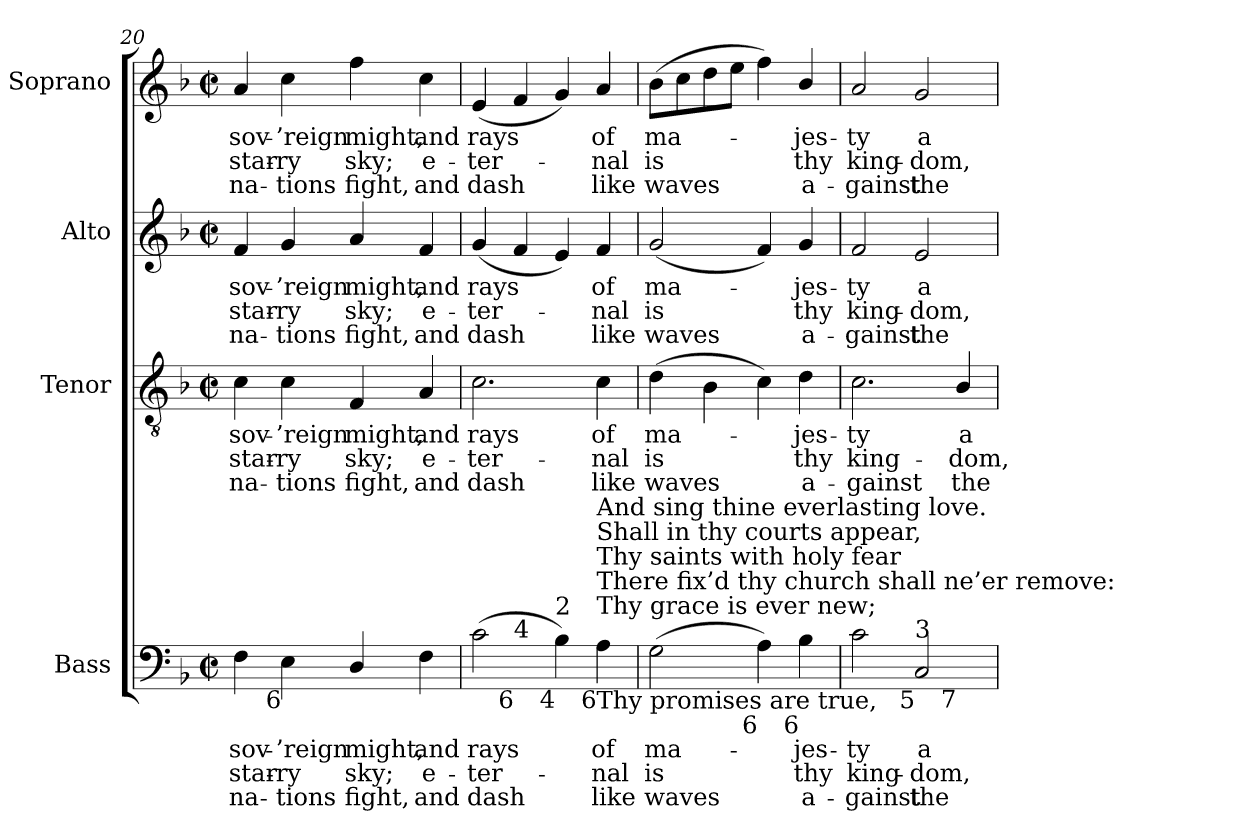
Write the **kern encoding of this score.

**kern	**text	**text	**text	**kern	**text	**text	**text	**kern	**text	**text	**text	**kern	**text	**text	**text
*part4	*part4	*part4	*part4	*part3	*part3	*part3	*part3	*part2	*part2	*part2	*part2	*part1	*part1	*part1	*part1
*staff4	*staff4	*staff4	*staff4	*staff3	*staff3	*staff3	*staff3	*staff2	*staff2	*staff2	*staff2	*staff1	*staff1	*staff1	*staff1
*I"Bass	*	*	*	*I"Tenor	*	*	*	*I"Alto	*	*	*	*I"Soprano	*	*	*
*I'B.	*	*	*	*I'T.	*	*	*	*I'A.	*	*	*	*I'S.	*	*	*
*clefF4	*	*	*	*clefGv2	*	*	*	*clefG2	*	*	*	*clefG2	*	*	*
*	*	*	*	*ITrd7c12	*	*	*	*	*	*	*	*	*	*	*
*k[b-]	*	*	*	*k[b-]	*	*	*	*k[b-]	*	*	*	*k[b-]	*	*	*
*F:	*	*	*	*F:	*	*	*	*F:	*	*	*	*F:	*	*	*
*M2/2	*	*	*	*M2/2	*	*	*	*M2/2	*	*	*	*M2/2	*	*	*
*met(c|)	*	*	*	*met(c|)	*	*	*	*met(c|)	*	*	*	*met(c|)	*	*	*
=20	=20	=20	=20	=20	=20	=20	=20	=20	=20	=20	=20	=20	=20	=20	=20
!	!LO:LY:b:color=#000000	!LO:LY:b:color=#000000	!LO:LY:b:color=#000000	!	!	!	!	!	!	!	!	!	!	!	!
!	!	!	!	!	!LO:LY:b:color=#000000	!LO:LY:b:color=#000000	!LO:LY:b:color=#000000	!	!	!	!	!	!	!	!
!	!	!	!	!	!	!	!	!	!LO:LY:b:color=#000000	!LO:LY:b:color=#000000	!LO:LY:b:color=#000000	!	!	!	!
!	!	!	!	!	!	!	!	!	!	!	!	!	!LO:LY:b:color=#000000	!LO:LY:b:color=#000000	!LO:LY:b:color=#000000
4Fi\	sov-	star-	na-	4Ci\	sov-	star-	na-	4fi/	sov-	star-	na-	4ai/	sov-	star-	na-
!	!LO:LY:b:color=#000000	!LO:LY:b:color=#000000	!LO:LY:b:color=#000000	!	!	!	!	!	!	!	!	!	!	!	!
!	!	!	!	!	!LO:LY:b:color=#000000	!LO:LY:b:color=#000000	!LO:LY:b:color=#000000	!	!	!	!	!	!	!	!
!	!	!	!	!	!	!	!	!	!LO:LY:b:color=#000000	!LO:LY:b:color=#000000	!LO:LY:b:color=#000000	!	!	!	!
!LO:TX:b:rj:t=6	!	!	!	!	!	!	!	!	!	!	!	!	!	!	!
!	!	!	!	!	!	!	!	!	!	!	!	!	!LO:LY:b:color=#000000	!LO:LY:b:color=#000000	!LO:LY:b:color=#000000
4Ei\	-’reign	-ry	-tions	4Ci\	-’reign	-ry	-tions	4gi/	-’reign	-ry	-tions	4cci\	-’reign	-ry	-tions
!	!LO:LY:b:color=#000000	!LO:LY:b:color=#000000	!LO:LY:b:color=#000000	!	!	!	!	!	!	!	!	!	!	!	!
!	!	!	!	!	!LO:LY:b:color=#000000	!LO:LY:b:color=#000000	!LO:LY:b:color=#000000	!	!	!	!	!	!	!	!
!	!	!	!	!	!	!	!	!	!LO:LY:b:color=#000000	!LO:LY:b:color=#000000	!LO:LY:b:color=#000000	!	!	!	!
!	!	!	!	!	!	!	!	!	!	!	!	!	!LO:LY:b:color=#000000	!LO:LY:b:color=#000000	!LO:LY:b:color=#000000
4Di/	might,	sky;	fight,	4FFi/	might,	sky;	fight,	4ai/	might,	sky;	fight,	4ffi\	might,	sky;	fight,
!	!LO:LY:b:color=#000000	!LO:LY:b:color=#000000	!LO:LY:b:color=#000000	!	!	!	!	!	!	!	!	!	!	!	!
!	!	!	!	!	!LO:LY:b:color=#000000	!LO:LY:b:color=#000000	!LO:LY:b:color=#000000	!	!	!	!	!	!	!	!
!	!	!	!	!	!	!	!	!	!LO:LY:b:color=#000000	!LO:LY:b:color=#000000	!LO:LY:b:color=#000000	!	!	!	!
!	!	!	!	!	!	!	!	!	!	!	!	!	!LO:LY:b:color=#000000	!LO:LY:b:color=#000000	!LO:LY:b:color=#000000
4Fi\	and	e-	and	4AAi/	and	e-	and	4fi/	and	e-	and	4cci\	and	e-	and
=21	=21	=21	=21	=21	=21	=21	=21	=21	=21	=21	=21	=21	=21	=21	=21
!	!LO:LY:b:color=#000000	!LO:LY:b:color=#000000	!LO:LY:b:color=#000000	!	!	!	!	!	!	!	!	!	!	!	!
!	!	!	!	!	!LO:LY:b:color=#000000	!LO:LY:b:color=#000000	!LO:LY:b:color=#000000	!	!	!	!	!	!	!	!
!	!	!	!	!	!	!	!	!	!LO:LY:b:color=#000000	!LO:LY:b:color=#000000	!LO:LY:b:color=#000000	!	!	!	!
!LO:TX:b:rj:t=5	!	!	!	!	!	!	!	!	!	!	!	!	!	!	!
!	!	!	!	!	!	!	!	!	!	!	!	!	!LO:LY:b:color=#000000	!LO:LY:b:color=#000000	!LO:LY:b:color=#000000
*^	*	*	*	*	*	*	*	*	*	*	*	*	*	*	*
(2ci\	4ryy	rays	-ter-	dash	2.Ci\	rays	-ter-	dash	(4gi/	rays	-ter-	dash	(4ei/	rays	-ter-	dash
!	!LO:TX:b:rj:t=6	!	!	!	!	!	!	!	!	!	!	!	!	!	!	!
!	!LO:TX:t=4	!	!	!	!	!	!	!	!	!	!	!	!	!	!	!
.	2.ryy	.	.	.	.	.	.	.	4fi/	.	.	.	4fi/	.	.	.
!LO:TX:b:rj:t=4	!	!	!	!	!	!	!	!	!	!	!	!	!	!	!	!
!LO:TX:t=2	!	!	!	!	!	!	!	!	!	!	!	!	!	!	!	!
4B-i\)	.	.	.	.	.	.	.	.	4ei/)	.	.	.	4gi/)	.	.	.
!	!	!LO:LY:b:color=#000000	!LO:LY:b:color=#000000	!LO:LY:b:color=#000000	!	!	!	!	!	!	!	!	!	!	!	!
!	!	!	!	!	!	!LO:LY:b:color=#000000	!LO:LY:b:color=#000000	!LO:LY:b:color=#000000	!	!	!	!	!	!	!	!
!	!	!	!	!	!	!	!	!	!	!LO:LY:b:color=#000000	!LO:LY:b:color=#000000	!LO:LY:b:color=#000000	!	!	!	!
!LO:TX:b:t=Thy promises are true,	!	!	!	!	!	!	!	!	!	!	!	!	!	!	!	!
!LO:TX:t=Thy grace is ever new;	!	!	!	!	!	!	!	!	!	!	!	!	!	!	!	!
!LO:TX:t=There fix’d thy church shall ne’er remove&colon;	!	!	!	!	!	!	!	!	!	!	!	!	!	!	!	!
!LO:TX:t=Thy saints with holy fear	!	!	!	!	!	!	!	!	!	!	!	!	!	!	!	!
!LO:TX:t=Shall in thy courts appear,	!	!	!	!	!	!	!	!	!	!	!	!	!	!	!	!
!LO:TX:t=And sing thine everlasting love.	!	!	!	!	!	!	!	!	!	!	!	!	!	!	!	!
!LO:TX:b:rj:t=6	!	!	!	!	!	!	!	!	!	!	!	!	!	!	!	!
!	!	!	!	!	!	!	!	!	!	!	!	!	!	!LO:LY:b:color=#000000	!LO:LY:b:color=#000000	!LO:LY:b:color=#000000
4Ai\	.	of	-nal	like	4Ci\	of	-nal	like	4fi/	of	-nal	like	4ai/	of	-nal	like
*v	*v	*	*	*	*	*	*	*	*	*	*	*	*	*	*	*
=22	=22	=22	=22	=22	=22	=22	=22	=22	=22	=22	=22	=22	=22	=22	=22
*^	*	*	*	*	*	*	*	*	*	*	*	*	*	*	*
!	!	!LO:LY:b:color=#000000	!LO:LY:b:color=#000000	!LO:LY:b:color=#000000	!	!	!	!	!	!	!	!	!	!	!	!
*v	*v	*	*	*	*	*	*	*	*	*	*	*	*	*	*	*
*^	*	*	*	*	*	*	*	*	*	*	*	*	*	*	*
!	!	!	!	!	!	!LO:LY:b:color=#000000	!LO:LY:b:color=#000000	!LO:LY:b:color=#000000	!	!	!	!	!	!	!	!
*v	*v	*	*	*	*	*	*	*	*	*	*	*	*	*	*	*
*^	*	*	*	*	*	*	*	*	*	*	*	*	*	*	*
!	!	!	!	!	!	!	!	!	!	!LO:LY:b:color=#000000	!LO:LY:b:color=#000000	!LO:LY:b:color=#000000	!	!	!	!
*v	*v	*	*	*	*	*	*	*	*	*	*	*	*	*	*	*
*^	*	*	*	*	*	*	*	*	*	*	*	*	*	*	*
!	!	!	!	!	!	!	!	!	!	!	!	!	!	!LO:LY:b:color=#000000	!LO:LY:b:color=#000000	!LO:LY:b:color=#000000
*v	*v	*	*	*	*	*	*	*	*	*	*	*	*	*	*	*
(2Gi\	ma-	is	waves	(4Di\	ma-	is	waves	(2gi/	ma-	is	waves	(8b-i\L	ma-	is	waves
.	.	.	.	.	.	.	.	.	.	.	.	8cci\	.	.	.
.	.	.	.	4BB-i\	.	.	.	.	.	.	.	8ddi\	.	.	.
.	.	.	.	.	.	.	.	.	.	.	.	8eei\J	.	.	.
!LO:TX:b:rj:t=6	!	!	!	!	!	!	!	!	!	!	!	!	!	!	!
4Ai\)	.	.	.	4Ci\)	.	.	.	4fi/)	.	.	.	4ffi\)	.	.	.
!	!LO:LY:b:color=#000000	!LO:LY:b:color=#000000	!LO:LY:b:color=#000000	!	!	!	!	!	!	!	!	!	!	!	!
!	!	!	!	!	!LO:LY:b:color=#000000	!LO:LY:b:color=#000000	!LO:LY:b:color=#000000	!	!	!	!	!	!	!	!
!	!	!	!	!	!	!	!	!	!LO:LY:b:color=#000000	!LO:LY:b:color=#000000	!LO:LY:b:color=#000000	!	!	!	!
!LO:TX:b:rj:t=6	!	!	!	!	!	!	!	!	!	!	!	!	!	!	!
!	!	!	!	!	!	!	!	!	!	!	!	!	!LO:LY:b:color=#000000	!LO:LY:b:color=#000000	!LO:LY:b:color=#000000
4B-i\	-jes-	thy	a-	4Di\	-jes-	thy	a-	4gi/	-jes-	thy	a-	4b-i/	-jes-	thy	a-
=23	=23	=23	=23	=23	=23	=23	=23	=23	=23	=23	=23	=23	=23	=23	=23
!	!LO:LY:b:color=#000000	!LO:LY:b:color=#000000	!LO:LY:b:color=#000000	!	!	!	!	!	!	!	!	!	!	!	!
!	!	!	!	!	!LO:LY:b:color=#000000	!LO:LY:b:color=#000000	!LO:LY:b:color=#000000	!	!	!	!	!	!	!	!
!	!	!	!	!	!	!	!	!	!LO:LY:b:color=#000000	!LO:LY:b:color=#000000	!LO:LY:b:color=#000000	!	!	!	!
!LO:TX:b:rj:t=6	!	!	!	!	!	!	!	!	!	!	!	!	!	!	!
!LO:TX:t=4	!	!	!	!	!	!	!	!	!	!	!	!	!	!	!
!	!	!	!	!	!	!	!	!	!	!	!	!	!LO:LY:b:color=#000000	!LO:LY:b:color=#000000	!LO:LY:b:color=#000000
*^	*	*	*	*	*	*	*	*	*	*	*	*	*	*	*
2ci\	2.ryy	-ty	king-	-gainst	2.Ci\	-ty	king-	-gainst	2fi/	-ty	king-	-gainst	2ai/	-ty	king-	-gainst
!	!	!LO:LY:b:color=#000000	!LO:LY:b:color=#000000	!LO:LY:b:color=#000000	!	!	!	!	!	!	!	!	!	!	!	!
!	!	!	!	!	!	!	!	!	!	!LO:LY:b:color=#000000	!LO:LY:b:color=#000000	!LO:LY:b:color=#000000	!	!	!	!
!LO:TX:b:rj:t=5	!	!	!	!	!	!	!	!	!	!	!	!	!	!	!	!
!LO:TX:t=3	!	!	!	!	!	!	!	!	!	!	!	!	!	!	!	!
!	!	!	!	!	!	!	!	!	!	!	!	!	!	!LO:LY:b:color=#000000	!LO:LY:b:color=#000000	!LO:LY:b:color=#000000
2Ci/	.	a-	-dom,	the	.	.	.	.	2ei/	a-	-dom,	the	2gi/	a-	-dom,	the
!	!LO:TX:b:rj:t=7	!	!	!	!	!	!	!	!	!	!	!	!	!	!	!
!	!	!	!	!	!	!LO:LY:b:color=#000000	!LO:LY:b:color=#000000	!LO:LY:b:color=#000000	!	!	!	!	!	!	!	!
.	4ryy	.	.	.	4BB-i/	a-	-dom,	the	.	.	.	.	.	.	.	.
*v	*v	*	*	*	*	*	*	*	*	*	*	*	*	*	*	*
=	=	=	=	=	=	=	=	=	=	=	=	=	=	=	=
*-	*-	*-	*-	*-	*-	*-	*-	*-	*-	*-	*-	*-	*-	*-	*-
